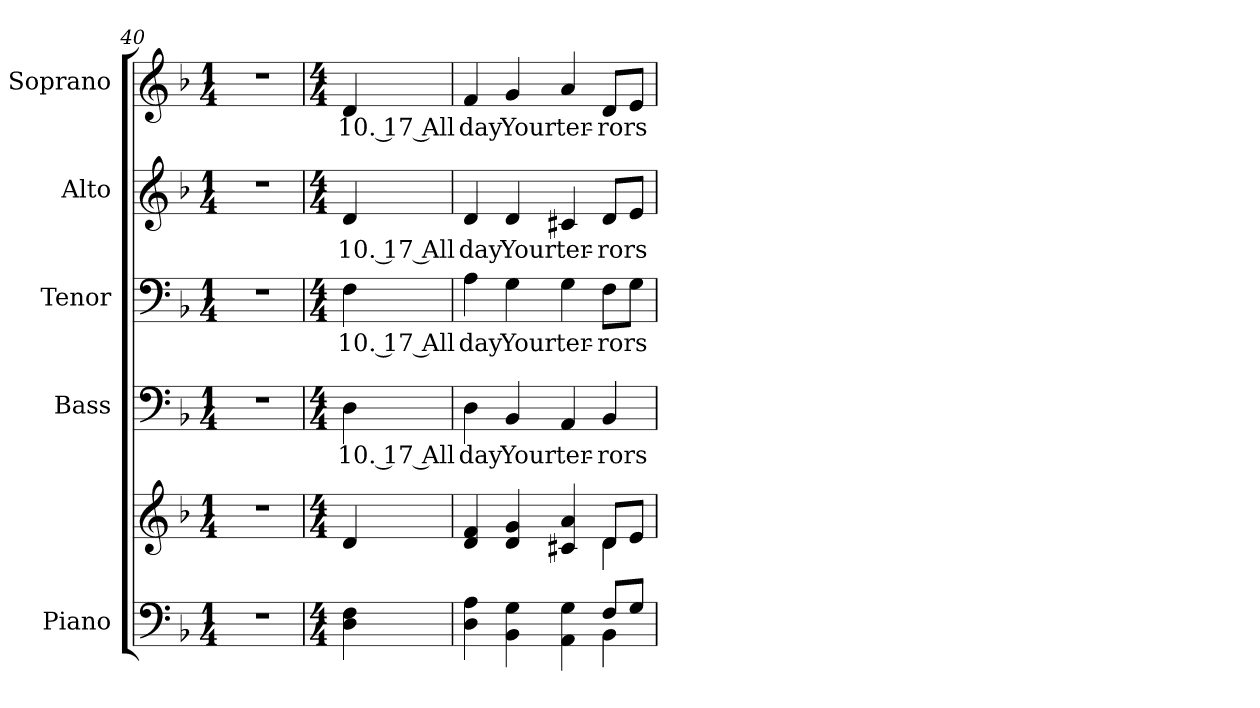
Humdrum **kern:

**kern	**kern	**kern	**text	**kern	**text	**kern	**text	**kern	**text
*part5	*part5	*part4	*part4	*part3	*part3	*part2	*part2	*part1	*part1
*staff6	*staff5	*staff4	*staff4	*staff3	*staff3	*staff2	*staff2	*staff1	*staff1
*I"Piano	*	*I"Bass	*	*I"Tenor	*	*I"Alto	*	*I"Soprano	*
*I'Pno.	*	*I'B.	*	*I'T.	*	*I'A.	*	*I'S.	*
*clefF4	*clefG2	*clefF4	*	*clefF4	*	*clefG2	*	*clefG2	*
*k[b-]	*k[b-]	*k[b-]	*	*k[b-]	*	*k[b-]	*	*k[b-]	*
*F:	*F:	*F:	*	*F:	*	*F:	*	*F:	*
*M1/4	*M1/4	*M1/4	*	*M1/4	*	*M1/4	*	*M1/4	*
=40	=40	=40	=40	=40	=40	=40	=40	=40	=40
!LO:N:vis=1	!LO:N:vis=1	!LO:N:vis=1	!	!LO:N:vis=1	!	!LO:N:vis=1	!	!LO:N:vis=1	!
4r	4r	4r	.	4r	.	4r	.	4r	.
!!LO:LB:g=z
=41	=41	=41	=41	=41	=41	=41	=41	=41	=41
*M4/4	*M4/4	*M4/4	*	*M4/4	*	*M4/4	*	*M4/4	*
!	!	!	!LO:LY:b:color=#000000	!	!	!	!	!	!
!	!	!	!	!	!LO:LY:b:color=#000000	!	!	!	!
!	!	!	!	!	!	!	!LO:LY:b:color=#000000	!	!
!	!	!	!	!	!	!	!	!	!LO:LY:b:color=#000000
4Di\ 4Fi	4di/	4Di\	10. 17 All	4Fi\	10. 17 All	4di/	10. 17 All	4di/	10. 17 All
=42	=42	=42	=42	=42	=42	=42	=42	=42	=42
*^	*^	*	*	*	*	*	*	*	*
!	!	!	!	!	!LO:LY:b:color=#000000	!	!	!	!	!	!
!	!	!	!	!	!	!	!LO:LY:b:color=#000000	!	!	!	!
!	!	!	!	!	!	!	!	!	!LO:LY:b:color=#000000	!	!
!	!	!	!	!	!	!	!	!	!	!	!LO:LY:b:color=#000000
4Di\ 4Ai	2ryy	4di/ 4fi	2ryy	4Di\	day	4Ai\	day	4di/	day	4fi/	day
!	!	!	!	!	!LO:LY:b:color=#000000	!	!	!	!	!	!
!	!	!	!	!	!	!	!LO:LY:b:color=#000000	!	!	!	!
!	!	!	!	!	!	!	!	!	!LO:LY:b:color=#000000	!	!
!	!	!	!	!	!	!	!	!	!	!	!LO:LY:b:color=#000000
4BB-i\ 4Gi	.	4di/ 4gi	.	4BB-i/	Your	4Gi\	Your	4di/	Your	4gi/	Your
!	!	!	!	!	!LO:LY:b:color=#000000	!	!	!	!	!	!
!	!	!	!	!	!	!	!LO:LY:b:color=#000000	!	!	!	!
!	!	!	!	!	!	!	!	!	!LO:LY:b:color=#000000	!	!
!	!	!	!	!	!	!	!	!	!	!	!LO:LY:b:color=#000000
4AAi\ 4Gi	4ryy	4c#Xi/ 4ai	4ryy	4AAi/	ter-	4Gi\	ter-	4c#Xi/	ter-	4ai/	ter-
!	!	!	!	!	!LO:LY:b:color=#000000	!	!	!	!	!	!
!	!	!	!	!	!	!	!LO:LY:b:color=#000000	!	!	!	!
!	!	!	!	!	!	!	!	!	!LO:LY:b:color=#000000	!	!
!	!	!	!	!	!	!	!	!	!	!	!LO:LY:b:color=#000000
8Fi/L	4BB-i\	8di/L	4di\	4BB-i/	-rors	8Fi\L	-rors	8di/L	-rors	8di/L	-rors
8Gi/J	.	8ei/J	.	.	.	8Gi\J	.	8ei/J	.	8ei/J	.
*v	*v	*	*	*	*	*	*	*	*	*	*
*	*v	*v	*	*	*	*	*	*	*	*
=	=	=	=	=	=	=	=	=	=
*-	*-	*-	*-	*-	*-	*-	*-	*-	*-
